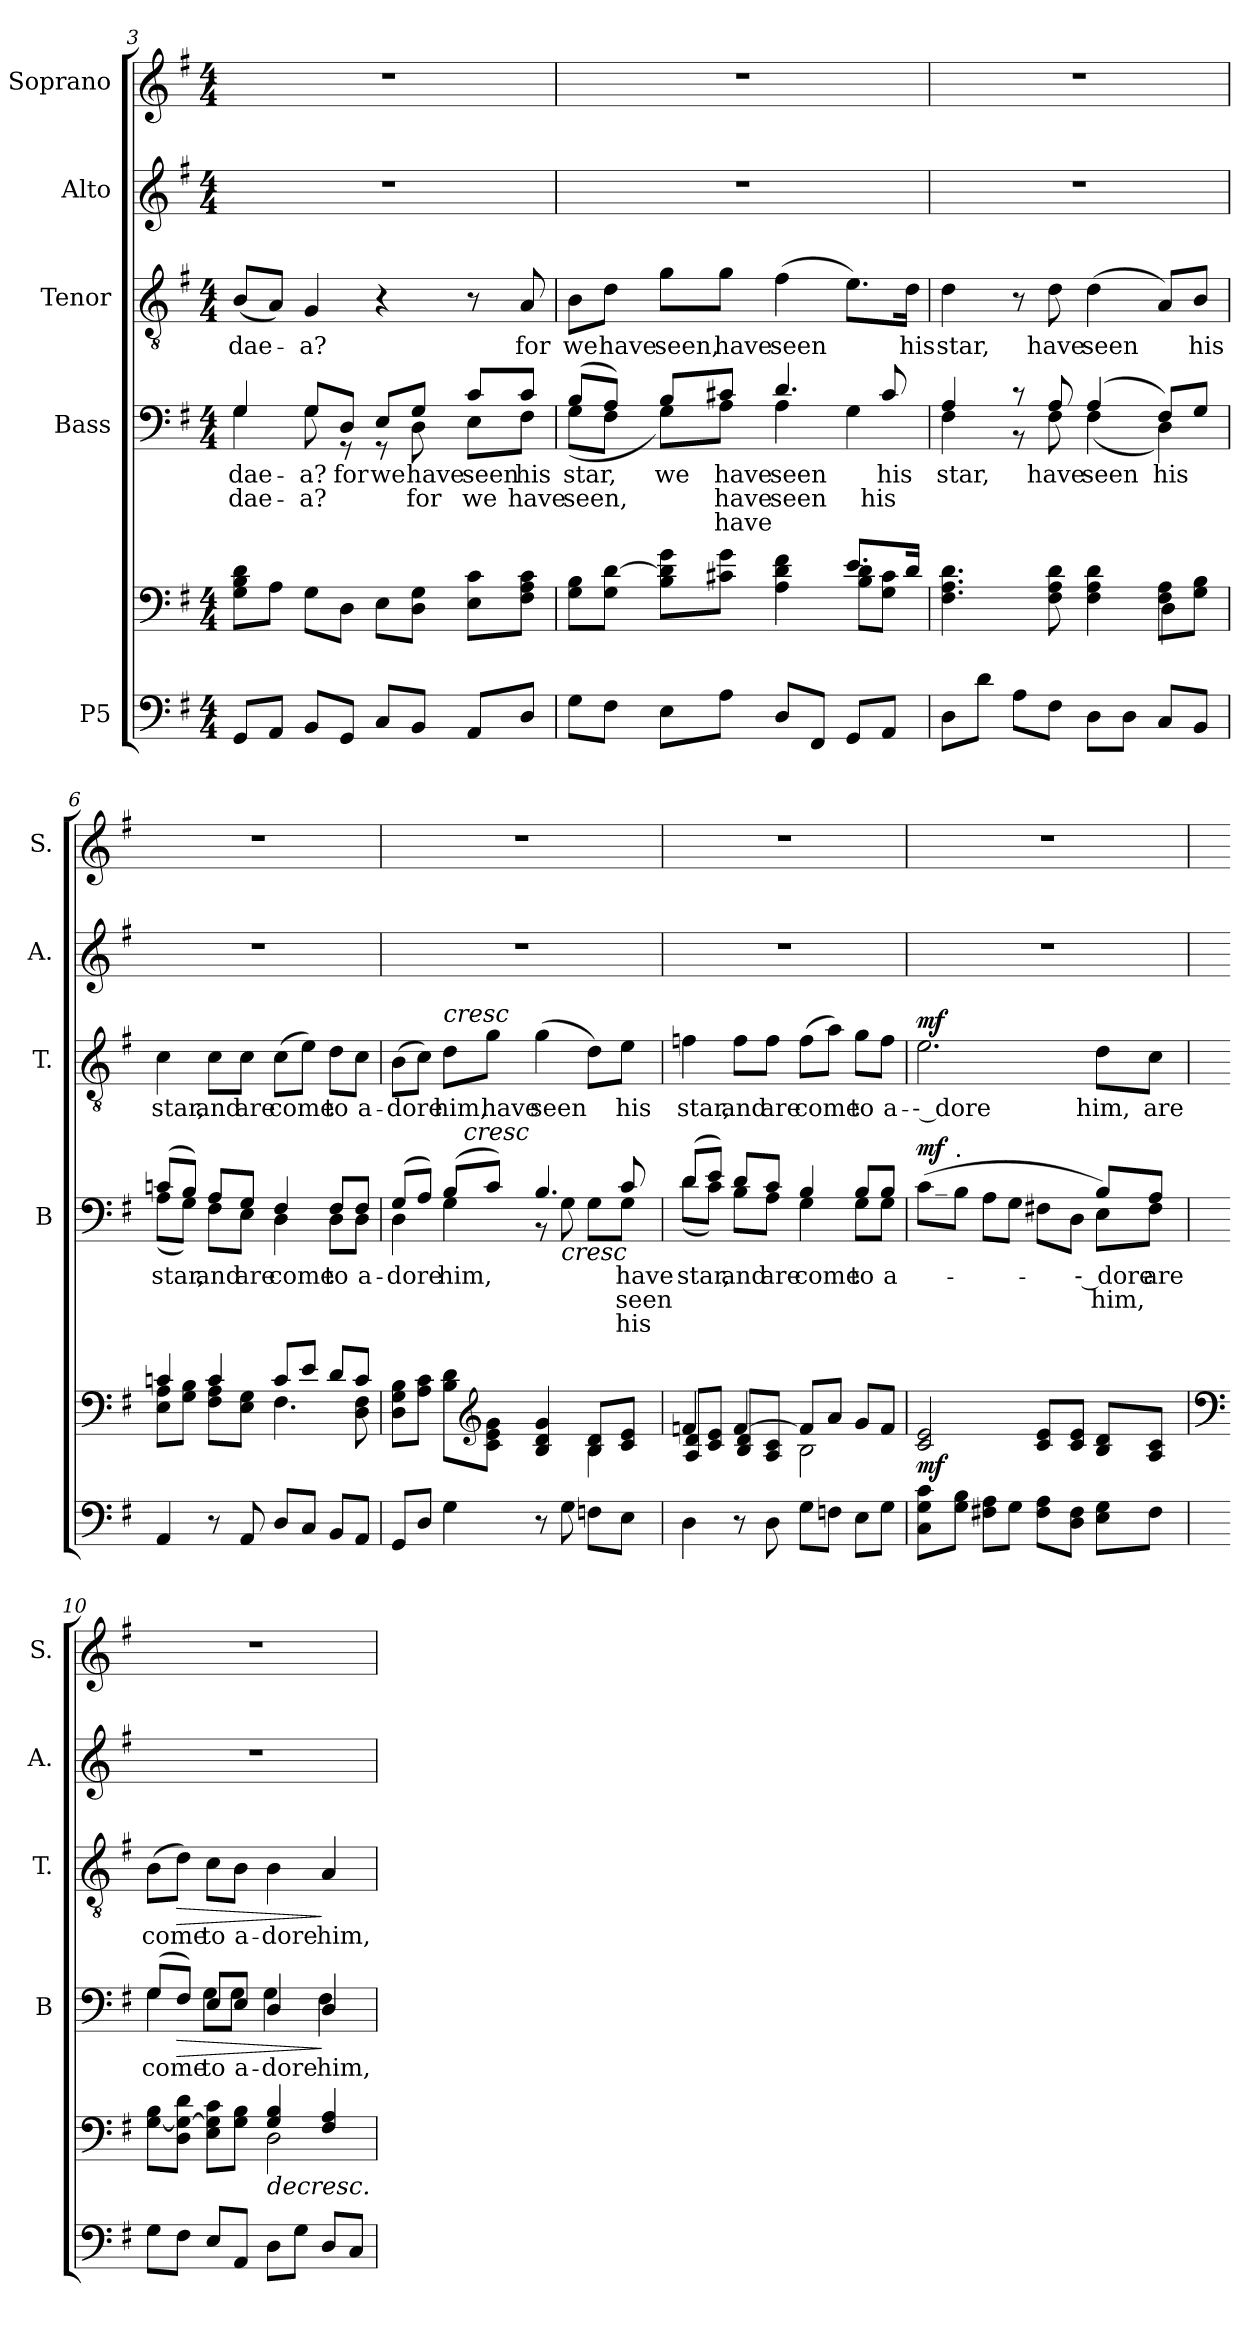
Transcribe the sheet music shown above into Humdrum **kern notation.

**kern	**kern	**dynam	**kern	**text	**text	**text	**dynam	**kern	**text	**dynam	**kern	**kern
*part5	*part5	*part5	*part4	*part4	*part4	*part4	*part4	*part3	*part3	*part3	*part2	*part1
*staff6	*staff5	*staff5/6	*staff4	*staff4	*staff4	*staff4	*staff4	*staff3	*staff3	*staff3	*staff2	*staff1
*I"P5	*	*	*I"Bass	*	*	*	*	*I"Tenor	*	*	*I"Alto	*I"Soprano
*	*	*	*I'B	*	*	*	*	*I'T.	*	*	*I'A.	*I'S.
*clefF4	*clefF4	*	*clefF4	*	*	*	*	*clefGv2	*	*	*clefG2	*clefG2
*	*	*	*	*	*	*	*	*ITrd7c12	*	*	*	*
*k[f#]	*k[f#]	*	*k[f#]	*	*	*	*	*k[f#]	*	*	*k[f#]	*k[f#]
*G:	*G:	*	*G:	*	*	*	*	*G:	*	*	*G:	*G:
*M4/4	*M4/4	*	*M4/4	*	*	*	*	*M4/4	*	*	*M4/4	*M4/4
=3	=3	=3	=3	=3	=3	=3	=3	=3	=3	=3	=3	=3
!	!	!	!	!LO:LY:b:color=#000000	!LO:LY:b:color=#000000	!	!	!	!	!	!	!
*	*	*	*^	*	*	*	*	*	*	*	*	*
!	!	!	!	!	!	!	!	!	!	!LO:LY:b:color=#000000	!	!	!
8GGi/L	8Gi\ 8Bi\ 8di\L	.	4Gi/	4Gi\	-dae-	-dae-	.	.	(8BBi/L	-dae-	.	1r	1r
8AAi/J	8Ai\J	.	.	.	.	.	.	.	8AAi/J)	.	.	.	.
!	!	!	!	!	!LO:LY:b:color=#000000	!LO:LY:b:color=#000000	!	!	!	!	!	!	!
!	!	!	!	!	!	!	!	!	!	!LO:LY:b:color=#000000	!	!	!
8BBi/L	8Gi\L	.	8Gi/L	8Gi\	-a?	a?	.	.	4GGi/	-a?	.	.	.
!	!	!	!	!	!LO:LY:a:color=#000000	!	!	!	!	!	!	!	!
8GGi/J	8Di\J	.	8Di/J	8r	for	.	.	.	.	.	.	.	.
!	!	!	!	!	!LO:LY:a:color=#000000	!	!	!	!	!	!	!	!
8Ci/L	8Ei\L	.	8Ei/L	8r	we	.	.	.	4r	.	.	.	.
!	!	!	!	!	!LO:LY:a:color=#000000	!LO:LY:b:color=#000000	!	!	!	!	!	!	!
8BBi/J	8Di\ 8Gi\J	.	8Gi/J	8Di\	have	for	.	.	.	.	.	.	.
!	!	!	!	!	!LO:LY:a:color=#000000	!LO:LY:b:color=#000000	!	!	!	!	!	!	!
8AAi/L	8Ei\ 8ci\L	.	8ci/L	8Ei\L	seen	we	.	.	8r	.	.	.	.
!	!	!	!	!	!LO:LY:a:color=#000000	!LO:LY:b:color=#000000	!	!	!	!	!	!	!
!	!	!	!	!	!	!	!	!	!	!LO:LY:b:color=#000000	!	!	!
8Di/J	8F#i\ 8Ai\ 8ci\J	.	8ci/J	8F#i\J	his	have	.	.	8AAi/	for	.	.	.
=4	=4	=4	=4	=4	=4	=4	=4	=4	=4	=4	=4	=4	=4
*	*^	*	*	*	*	*	*	*	*	*	*	*	*
!	!	!	!	!	!	!LO:LY:a:color=#000000	!LO:LY:b:color=#000000	!	!	!	!	!	!	!
!	!	!	!	!	!	!	!	!	!	!	!LO:LY:b:color=#000000	!	!	!
8Gi\L	8Gi\ 8Bi\L	2.ryy	.	(8Bi/L	(8Gi\L	star,	seen,	.	.	8BBi\L	we	.	1r	1r
!	!	!	!	!	!	!	!	!	!	!	!LO:LY:b:color=#000000	!	!	!
8F#i\J	8Gi\ [8di\J	.	.	8Ai/J)	8F#i\J	.	.	.	.	8Di\J	have	.	.	.
!	!	!	!	!	!	!LO:LY:a:color=#000000	!	!	!	!	!	!	!	!
!	!	!	!	!	!	!	!	!	!	!	!LO:LY:b:color=#000000	!	!	!
8Ei\L	8Bi\ 8di]\ 8gi\L	.	.	8Bi/L	8Gi\L)	we	.	.	.	8Gi\L	seen,	.	.	.
!	!	!	!	!	!	!LO:LY:a:color=#000000	!LO:LY:b:color=#000000	!LO:LY:b:color=#000000	!	!	!	!	!	!
!	!	!	!	!	!	!	!	!	!	!	!LO:LY:b:color=#000000	!	!	!
8Ai\J	8c#Xi\ 8gi\J	.	.	8c#Xi/J	8Ai\J	have	have	have	.	8Gi\J	have	.	.	.
!	!	!	!	!	!	!LO:LY:a:color=#000000	!LO:LY:b:color=#000000	!	!	!	!	!	!	!
!	!	!	!	!	!	!	!	!	!	!	!LO:LY:b:color=#000000	!	!	!
8Di/L	4Ai\ 4di 4f#i	.	.	4.di/	4Ai\	seen	seen	.	.	(4F#i\	seen	.	.	.
8FF#i/J	.	.	.	.	.	.	.	.	.	.	.	.	.	.
8GGi/L	8.ei/L	8Bi\ 8di\L	.	.	4Gi\	.	.	.	.	8.Ei\L)	.	.	.	.
!	!	!	!	!	!	!LO:LY:a:color=#000000	!LO:LY:b:color=#000000	!	!	!	!	!	!	!
8AAi/J	.	8Gi\ 8c#i\J	.	8c#i/	.	his	his	.	.	.	.	.	.	.
!	!	!	!	!	!	!	!	!	!	!	!LO:LY:b:color=#000000	!	!	!
.	16di/Jk	.	.	.	.	.	.	.	.	16Di\Jk	his	.	.	.
!!LO:LB:g=z
=5	=5	=5	=5	=5	=5	=5	=5	=5	=5	=5	=5	=5	=5	=5
!	!	!	!	!	!	!LO:LY:b:color=#000000	!	!	!	!	!	!	!	!
!	!	!	!	!	!	!	!	!	!	!	!LO:LY:b:color=#000000	!	!	!
8Di\L	4.F#i\ 4.Ai 4.di	2.ryy	.	4Ai/	4F#i\	star,	.	.	.	4Di\	star,	.	1r	1r
8di\J	.	.	.	.	.	.	.	.	.	.	.	.	.	.
8Ai\L	.	.	.	8r	8r	.	.	.	.	8r	.	.	.	.
!	!	!	!	!	!	!LO:LY:b:color=#000000	!	!	!	!	!	!	!	!
!	!	!	!	!	!	!	!	!	!	!	!LO:LY:b:color=#000000	!	!	!
8F#i\J	8F#i\ 8Ai 8di	.	.	8Ai/	8F#i\	have	.	.	.	8Di\	have	.	.	.
!	!	!	!	!	!	!LO:LY:b:color=#000000	!	!	!	!	!	!	!	!
!	!	!	!	!	!	!	!	!	!	!	!LO:LY:b:color=#000000	!	!	!
8Di\L	4F#i\ 4Ai 4di	.	.	(4Ai/	(4F#i\	seen	.	.	.	(4Di\	seen	.	.	.
8Di\J	.	.	.	.	.	.	.	.	.	.	.	.	.	.
!	!	!	!	!	!	!LO:LY:b:color=#000000	!	!	!	!	!	!	!	!
8Ci/L	8F#i\ 8Ai\L	4Di\	.	8F#i/L)	4Di\)	his	.	.	.	8AAi/L)	.	.	.	.
!	!	!	!	!	!	!	!	!	!	!	!LO:LY:b:color=#000000	!	!	!
8BBi/J	8Gi\ 8Bi\J	.	.	8Gi/J	.	.	.	.	.	8BBi/J	his	.	.	.
=6	=6	=6	=6	=6	=6	=6	=6	=6	=6	=6	=6	=6	=6	=6
!	!	!	!	!	!	!LO:LY:b:color=#000000	!	!	!	!	!	!	!	!
!	!	!	!	!	!	!	!	!	!	!	!LO:LY:b:color=#000000	!	!	!
4AAi/	4cni/	8Ei\ 8Ai\L	.	(8cni/L	(8Ai\L	star,	.	.	.	4Ci\	star,	.	1r	1r
.	.	8Gi\ 8Bi\J	.	8Bi/J)	8Gi\J)	.	.	.	.	.	.	.	.	.
!	!	!	!	!	!	!LO:LY:b:color=#000000	!	!	!	!	!	!	!	!
!	!	!	!	!	!	!	!	!	!	!	!LO:LY:b:color=#000000	!	!	!
8r	4ci/	8F#i\ 8Ai\L	.	8Ai/L	8F#i\L	and	.	.	.	8Ci\L	and	.	.	.
!	!	!	!	!	!	!LO:LY:b:color=#000000	!	!	!	!	!	!	!	!
!	!	!	!	!	!	!	!	!	!	!	!LO:LY:b:color=#000000	!	!	!
8AAi/	.	8Ei\ 8Gi\J	.	8Gi/J	8Ei\J	are	.	.	.	8Ci\J	are	.	.	.
!	!	!	!	!	!	!LO:LY:b:color=#000000	!	!	!	!	!	!	!	!
!	!	!	!	!	!	!	!	!	!	!	!LO:LY:b:color=#000000	!	!	!
8Di/L	8ci/L	4.F#i\	.	4F#i/	4Di\	come	.	.	.	(8Ci\L	come	.	.	.
8Ci/J	8ei/J	.	.	.	.	.	.	.	.	8Ei\J)	.	.	.	.
!	!	!	!	!	!	!LO:LY:b:color=#000000	!	!	!	!	!	!	!	!
!	!	!	!	!	!	!	!	!	!	!	!LO:LY:b:color=#000000	!	!	!
8BBi/L	8di/L	.	.	8F#i/L	8Di\L	to	.	.	.	8Di\L	to	.	.	.
!	!	!	!	!	!	!LO:LY:b:color=#000000	!	!	!	!	!	!	!	!
!	!	!	!	!	!	!	!	!	!	!	!LO:LY:b:color=#000000	!	!	!
8AAi/J	8ci/J	8Di\ 8F#i	.	8F#i/J	8Di\J	a-	.	.	.	8Ci\J	a-	.	.	.
*	*	*	*	*v	*v	*	*	*	*	*	*	*	*	*
=7	=7	=7	=7	=7	=7	=7	=7	=7	=7	=7	=7	=7	=7
*	*	*	*	*^	*	*	*	*	*	*	*	*	*
!	!	!	!	!	!	!LO:LY:b:color=#000000	!	!	!	!	!	!	!	!
!	!	!	!	!	!	!	!	!	!	!	!LO:LY:b:color=#000000	!	!	!
*	*	*	*	*	*^	*	*	*	*	*	*	*	*	*
8GGi/L	8Di\ 8Gi\ 8Bi\L	2.ryy	.	(8Gi/L	4Di\	4ryy	-dore	.	.	.	(8BBi\L	-dore	.	1r	1r
8Di/J	8Ai\ 8ci\J	.	.	8Ai/J)	.	.	.	.	.	.	8Ci\J)	.	.	.	.
!	!	!	!	!	!	!	!LO:LY:b:color=#000000	!	!	!	!	!	!	!	!
!	!	!	!	!	!	!	!	!	!	!	!LO:TX:a:i:t=cresc	!	!	!	!
!	!	!	!	!	!	!	!	!	!	!	!	!LO:LY:b:color=#000000	!	!	!
4Gi\	8Bi\ 8di\L	.	.	(8Bi/L	4Gi\	32ryy	him,	.	.	.	8Di\L	him,	.	.	.
.	.	.	.	.	.	128ryy	.	.	.	.	.	.	.	.	.
.	.	.	.	.	.	512.ryy	.	.	.	.	.	.	.	.	.
!	!	!	!	!	!	!LO:TX:a:i:t=cresc	!	!	!	!	!	!	!	!	!
.	.	.	.	.	.	2ryy	.	.	.	.	.	.	.	.	.
*	*clefG2	*	*	*	*	*	*	*	*	*	*	*	*	*	*
!	!	!	!	!	!	!	!	!	!	!	!	!LO:LY:b:color=#000000	!	!	!
.	8ci\ 8ei\ 8gi\J	.	.	8ci/J)	.	.	.	.	.	.	8Gi\J	have	.	.	.
!	!	!	!	!	!	!	!	!	!	!	!	!LO:LY:b:color=#000000	!	!	!
8r	4Bi/ 4di 4gi	.	.	4.Bi/	8r	.	.	.	.	.	(4Gi\	seen	.	.	.
!	!	!	!	!	!LO:TX:b:i:t=cresc	!	!	!	!	!	!	!	!	!	!
8Gi\	.	.	.	.	8Gi\	.	.	.	.	.	.	.	.	.	.
8Fni\L	8Bi/ 8di/L	4Bi\	.	.	8Gi\L	.	.	.	.	.	8Di\L)	.	.	.	.
.	.	.	.	.	.	8ryy	.	.	.	.	.	.	.	.	.
!	!	!	!	!	!	!	!LO:LY:b:color=#000000	!LO:LY:b:color=#000000	!LO:LY:b:color=#000000	!	!	!	!	!	!
!	!	!	!	!	!	!	!	!	!	!	!	!LO:LY:b:color=#000000	!	!	!
8Ei\J	8ci/ 8ei/J	.	.	8ci/	8Gi\J	.	have	seen	his	.	8Ei\J	his	.	.	.
.	.	.	.	.	.	16ryy	.	.	.	.	.	.	.	.	.
.	.	.	.	.	.	64ryy	.	.	.	.	.	.	.	.	.
.	.	.	.	.	.	256ryy	.	.	.	.	.	.	.	.	.
.	.	.	.	.	.	1024ryy	.	.	.	.	.	.	.	.	.
*	*	*	*	*v	*v	*v	*	*	*	*	*	*	*	*	*
=8	=8	=8	=8	=8	=8	=8	=8	=8	=8	=8	=8	=8	=8
*	*	*	*	*^	*	*	*	*	*	*	*	*	*
*	*	*	*	*	*^	*	*	*	*	*	*	*	*	*
!	!	!	!	!	!	!	!LO:LY:b:color=#000000	!	!	!	!	!	!	!	!
*	*	*	*	*	*v	*v	*	*	*	*	*	*	*	*	*
*	*	*	*	*	*^	*	*	*	*	*	*	*	*	*
!	!	!	!	!	!	!	!	!	!	!	!	!LO:LY:b:color=#000000	!	!	!
*	*	*	*	*	*v	*v	*	*	*	*	*	*	*	*	*
4Di\	4fni/	8Ai/ 8di/L	.	(8di/L	(8di\L	star,	.	.	.	4Fni\	star,	.	1r	1r
.	.	8ci/ 8ei/J	.	8ei/J)	8ci\J)	.	.	.	.	.	.	.	.	.
!	!	!	!	!	!	!LO:LY:b:color=#000000	!	!	!	!	!	!	!	!
!	!	!	!	!	!	!	!	!	!	!	!LO:LY:b:color=#000000	!	!	!
8r	[4fi/	8Bi/ 8di/L	.	8di/L	8Bi\L	and	.	.	.	8Fi\L	and	.	.	.
!	!	!	!	!	!	!LO:LY:b:color=#000000	!	!	!	!	!	!	!	!
!	!	!	!	!	!	!	!	!	!	!	!LO:LY:b:color=#000000	!	!	!
8Di\	.	8Ai/ 8ci/J	.	8ci/J	8Ai\J	are	.	.	.	8Fi\J	are	.	.	.
!	!	!	!	!	!	!LO:LY:b:color=#000000	!	!	!	!	!	!	!	!
!	!	!	!	!	!	!	!	!	!	!	!LO:LY:b:color=#000000	!	!	!
8Gi\L	8fi/L]	2Bi\	.	4Bi/	4Gi\	come	.	.	.	(8Fi\L	come	.	.	.
8Fni\J	8ai/J	.	.	.	.	.	.	.	.	8Ai\J)	.	.	.	.
!	!	!	!	!	!	!LO:LY:b:color=#000000	!	!	!	!	!	!	!	!
!	!	!	!	!	!	!	!	!	!	!	!LO:LY:b:color=#000000	!	!	!
8Ei\L	8gi/L	.	.	8Bi/L	8Gi\L	to	.	.	.	8Gi\L	to	.	.	.
!	!	!	!	!	!	!LO:LY:b:color=#000000	!	!	!	!	!	!	!	!
!	!	!	!	!	!	!	!	!	!	!	!LO:LY:b:color=#000000	!	!	!
8Gi\J	8fi/J	.	.	8Bi/J	8Gi\J	a-	.	.	.	8Fi\J	a-	.	.	.
*	*v	*v	*	*	*	*	*	*	*	*	*	*	*	*
!!LO:PB:g=z
=9	=9	=9	=9	=9	=9	=9	=9	=9	=9	=9	=9	=9	=9
!	!	!	!	!	!	!	!	!	!	!LO:LY:b:color=#000000	!	!	!
*	*	*	*	*^	*	*	*	*	*	*	*	*	*
8Ci\ 8Gi\ 8ci\L	2ci/ 2ei	mf	2.ryy	(8ci\L	32ryy	.	.	.	mf	2.Ei\	-- dore	mf	1r	1r
.	.	.	.	.	128...ryy	.	.	.	.	.	.	.	.	.
!	!	!	!	!	!LO:TX:a:t=_	!	!	!	!	!	!	!	!	!
.	.	.	.	.	2ryy	.	.	.	.	.	.	.	.	.
!	!	!	!	!LO:TX:a:t=.	!	!	!	!	!	!	!	!	!	!
8Gi\ 8Bi\J	.	.	.	8Bi\J	.	.	.	.	.	.	.	.	.	.
8F#Xi\ 8Ai\L	.	.	.	8Ai\L	.	.	.	.	.	.	.	.	.	.
8Gi\J	.	.	.	8Gi\J	.	.	.	.	.	.	.	.	.	.
8F#i\ 8Ai\L	8ci/ 8ei/L	.	.	8F#Xi\L	.	.	.	.	.	.	.	.	.	.
.	.	.	.	.	4ryy	.	.	.	.	.	.	.	.	.
8Di\ 8F#i\J	8ci/ 8ei/J	.	.	8Di\J	.	.	.	.	.	.	.	.	.	.
!	!	!	!	!	!	!LO:LY:b:color=#000000	!LO:LY:b:color=#000000	!	!	!	!	!	!	!
!	!	!	!	!	!	!	!	!	!	!	!LO:LY:b:color=#000000	!	!	!
8Ei\ 8Gi\L	8Bi/ 8di/L	.	8Bi/L	8Ei\L)	.	-- dore	him,	.	.	8Di\L	him,	.	.	.
.	.	.	.	.	8ryy	.	.	.	.	.	.	.	.	.
!	!	!	!	!	!	!LO:LY:b:color=#000000	!	!	!	!	!	!	!	!
!	!	!	!	!	!	!	!	!	!	!	!LO:LY:b:color=#000000	!	!	!
8F#i\J	8Ai/ 8ci/J	.	8Ai/J	8F#i\J	.	are	.	.	.	8Ci\J	are	.	.	.
.	.	.	.	.	16ryy	.	.	.	.	.	.	.	.	.
.	.	.	.	.	64ryy	.	.	.	.	.	.	.	.	.
.	.	.	.	.	1024ryy	.	.	.	.	.	.	.	.	.
*	*	*	*v	*v	*v	*	*	*	*	*	*	*	*	*
=10	=10	=10	=10	=10	=10	=10	=10	=10	=10	=10	=10	=10
*	*clefF4	*	*	*	*	*	*	*	*	*	*	*
*	*^	*	*	*	*	*	*	*	*	*	*	*
*	*	*	*	*^	*	*	*	*	*	*	*	*	*
*	*	*	*	*	*^	*	*	*	*	*	*	*	*	*
!	!	!	!	!	!	!	!LO:LY:b:color=#000000	!	!	!	!	!	!	!	!
*	*	*	*	*	*v	*v	*	*	*	*	*	*	*	*	*
*	*	*	*	*	*^	*	*	*	*	*	*	*	*	*
!	!	!	!	!	!	!	!	!	!	!	!	!LO:LY:b:color=#000000	!	!	!
*	*	*	*	*	*v	*v	*	*	*	*	*	*	*	*	*
8Gi\L	[8Gi\ 8Bi\L	2ryy	.	(8Gi/L	4Gi\	come	.	.	.	(8BBi\L	come	.	1r	1r
!	!	!	!	!	!	!	!	!	!LO:HP:b	!	!	!LO:HP:b	!	!
8F#i\J	8Di\ 8Gi_\ 8di\J	.	]	8F#i/J)	.	.	.	.	>	8Di\J)	.	>	.	.
!	!	!	!	!	!	!LO:LY:b:color=#000000	!	!	!	!	!	!	!	!
!	!	!	!	!	!	!	!	!	!	!	!LO:LY:b:color=#000000	!	!	!
8Ei/L	8Ei\ 8Gi]\ 8ci\L	.	.	8Ei/L	8Gi\L	to	.	.	.	8Ci\L	to	.	.	.
!	!	!	!	!	!	!LO:LY:b:color=#000000	!	!	!	!	!	!	!	!
!	!	!	!	!	!	!	!	!	!	!	!LO:LY:b:color=#000000	!	!	!
8AAi/J	8Gi\ 8Bi\J	.	.	8Ei/J	8Gi\J	a-	.	.	.	8BBi\J	a-	.	.	.
!	!	!	!LO:HP:b	!	!	!	!	!	!	!	!	!	!	!
!	!	!	!	!	!	!LO:LY:b:color=#000000	!	!	!	!	!	!	!	!
!	!	!	!	!	!	!	!	!	!	!	!LO:LY:b:color=#000000	!	!	!
8Di\L	4Gi/ 4Bi	2Di\	>	4Di/	4Gi\	-dore	.	.	.	4BBi\	-dore	.	.	.
8Gi\J	.	.	.	.	.	.	.	.	.	.	.	.	.	.
!	!	!	!	!	!	!LO:LY:b:color=#000000	!	!	!	!	!	!	!	!
!	!	!	!	!	!	!	!	!	!	!	!LO:LY:b:color=#000000	!	!	!
8Di/L	4F#i/ 4Ai	.	.	4Di/	4F#i\	him,	.	.	]	4AAi/	him,	]	.	.
8Ci/J	.	.	.	.	.	.	.	.	.	.	.	.	.	.
*	*v	*v	*	*	*	*	*	*	*	*	*	*	*	*
*	*	*	*v	*v	*	*	*	*	*	*	*	*	*
=	=	=	=	=	=	=	=	=	=	=	=	=
*-	*-	*-	*-	*-	*-	*-	*-	*-	*-	*-	*-	*-
